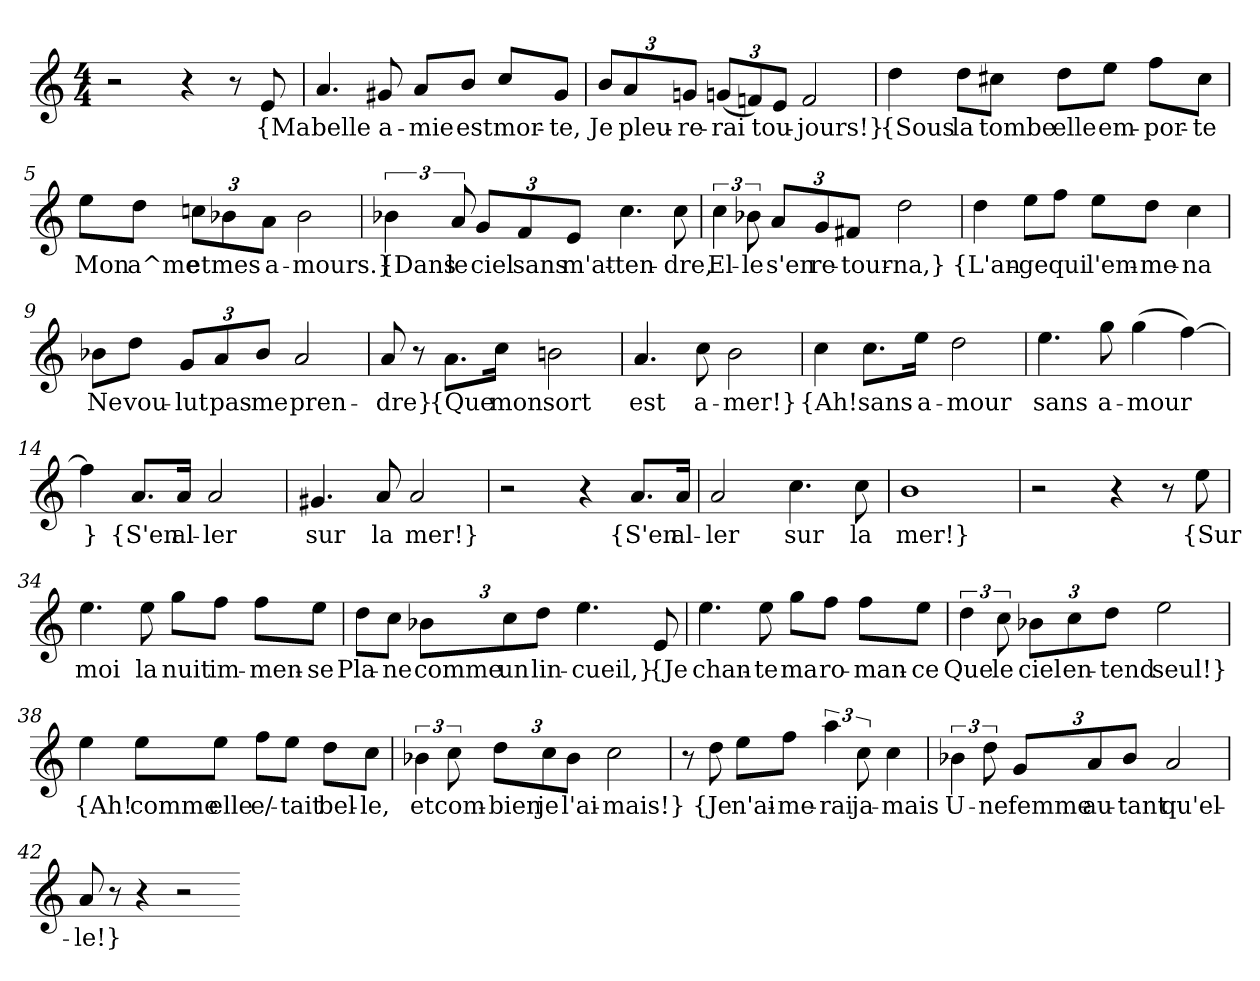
**kern	**text
*part1	*part1
*staff1	*staff1
*clefG2	*
*k[]	*
*M4/4	*
=1	=1
2r	.
4r	.
8r	.
8e	{Ma
=2	=2
4.a	belle
8g#X	a-
8a/L	-mie
8b/J	est
8cc/L	mor-
8g#/J	-te,
=3	=3
12b/L	Je
12a/	pleu-
12gn/J	-re-
(12gn/L	-rai
12fn/)	.
12e/J	tou-
2f	-jours!}
=4	=4
4dd	{Sous
8dd\L	la
8cc#X\J	tombe
8dd\L	elle
8ee\J	em-
8ff\L	-por-
8cc#\J	-te
=5	=5
8ee\L	Mon
8dd\J	a^me
12ccn\L	et
12b-X\	mes
12a\J	a-
2b-	-mours.}
=6	=6
6b-X	{Dans
12a	le
12g/L	ciel
12f/	sans
12e/J	m'at-
4.cc	-ten-
8cc	-dre,
=7	=7
6cc	El-
12b-X	-le
12a/L	s'en
12g/	re-
12f#X/J	-tour-
2dd	-na,}
=8	=8
4dd	{L'an-
8ee\L	-ge
8ff\J	qui
8ee\L	l'em-
8dd\J	-me-
4cc	-na
=9	=9
8b-X\L	Ne
8dd\J	vou-
12g/L	-lut
12a/	pas
12b-/J	me
2a	pren-
=10	=10
8a	-dre}
8r	.
8.a\L	{Que
16cc\Jk	mon
2bn	sort
=11	=11
4.a	est
8cc	a-
2b	-mer!}
=12	=12
4cc	{Ah!
8.cc\L	sans
16ee\Jk	a-
2dd	-mour
=13	=13
4.ee	sans
8gg	a-
(4gg	-mour
[4ff)	.
=14	=14
4ff]	}
8.a/L	{S'en
16a/Jk	al-
2a	-ler
=15	=15
4.g#X	sur
8a	la
2a	mer!}
=30	=30
2r	.
4r	.
8.a/L	{S'en
16a/Jk	al-
=31	=31
2a	-ler
4.cc	sur
8cc	la
=32	=32
1b	mer!}
=33	=33
2r	.
4r	.
8r	.
8ee	{Sur
=34	=34
4.ee	moi
8ee	la
8gg\L	nuit
8ff\J	im-
8ff\L	-men-
8ee\J	-se
=35	=35
8dd\L	Pla-
8cc\J	-ne
12b-X\L	comme
12cc\	un
12dd\J	lin-
4.ee	-cueil,}
8e	{Je
=36	=36
4.ee	chan-
8ee	-te
8gg\L	ma
8ff\J	ro-
8ff\L	-man-
8ee\J	-ce
=37	=37
6dd	Que
12cc	le
12b-X\L	ciel
12cc\	en-
12dd\J	-tend
2ee	seul!}
=38	=38
4ee	{Ah!
8ee\L	comme
8ee\J	elle
8ff\L	e/-
8ee\J	-tait
8dd\L	bel-
8cc\J	-le,
=39	=39
6b-X	et
12cc	com-
12dd\L	-bien
12cc\	je
12b-\J	l'ai-
2cc	-mais!}
=40	=40
8r	.
8dd	{Je
8ee\L	n'ai-
8ff\J	-me-
6aa	-rai
12cc	ja-
4cc	-mais
=41	=41
6b-X	U-
12dd	-ne
12g/L	femme
12a/	au-
12b-/J	-tant
2a	qu'el-
=42	=42
8a	-le!}
8r	.
4r	.
2r	.
=-	=-
*-	*-
